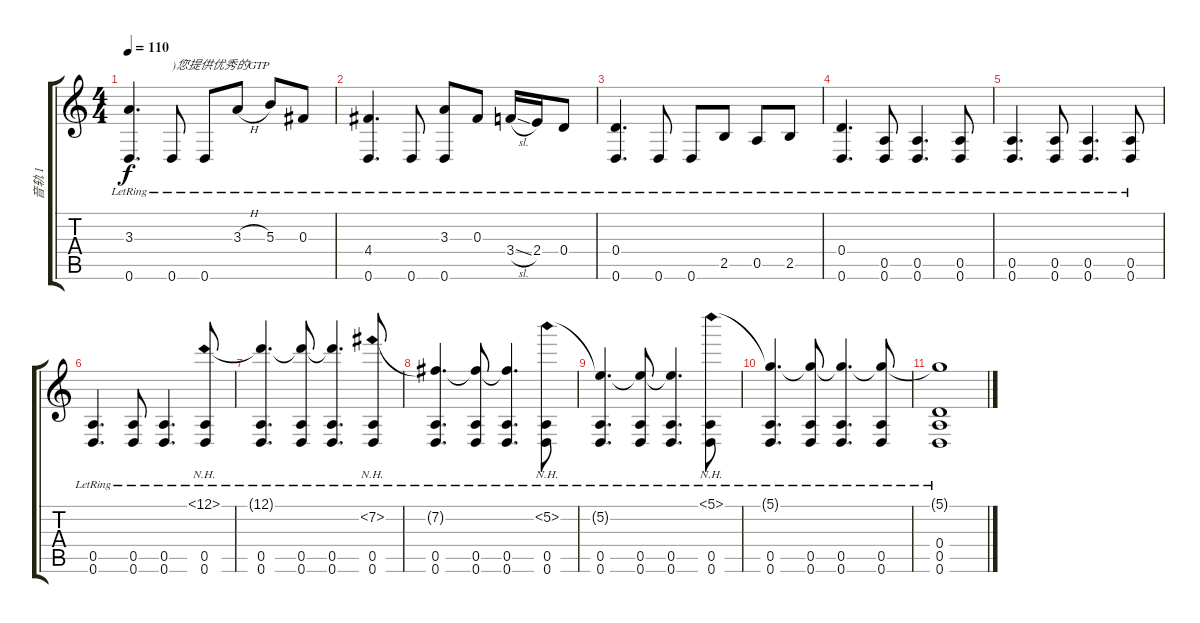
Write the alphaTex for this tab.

\track ("音轨 1" "音轨 1") {instrument acousticguitarnylon}
\staff {score tabs}
\tuning (D4 B3 Gb3 D3 A2 D2) {hide}
\ts (4 4)
\tempo 110
\clef g2
\ks c
(3.3{lr} 0.6{lr}).4{d dy f} 0.6{lr}.8{txt ")您提供优秀的GTP"} 0.6{lr}.8 3.3{h lr}.8 5.3{lr}.8 0.3{lr}.8 |
(4.4{lr} 0.6{lr}).4{d} 0.6{lr}.8 (3.3{lr} 0.6{lr}).8 0.3{lr}.8 3.4{sl lr}.16 2.4{lr}.16 0.4{lr}.8 |
(0.4{lr} 0.6{lr}).4{d} 0.6{lr}.8 0.6{lr}.8 2.5{lr}.8 0.5{lr}.8 2.5{lr}.8 |
(0.4{lr} 0.6{lr}).4{d} (0.5 0.6{lr}).8 (0.5 0.6{lr}).4{d} (0.5 0.6{lr}).8 |
(0.5 0.6{lr}).4{d} (0.5 0.6{lr}).8 (0.5 0.6{lr}).4{d} (0.5 0.6{lr}).8 |
(0.5 0.6{lr}).4{d} (0.5 0.6{lr}).8 (0.5 0.6{lr}).4{d} (12.1{nh} 0.5 0.6{lr}).8 |
(12.1{t} 0.5 0.6{lr}).4{d} (12.1{t} 0.5 0.6{lr}).8 (12.1{t} 0.5 0.6{lr}).4{d} (7.2{nh} 0.5 0.6{lr}).8 |
(7.2{t} 0.5 0.6{lr}).4{d} (7.2{t} 0.5 0.6{lr}).8 (7.2{t} 0.5 0.6{lr}).4{d} (5.2{nh} 0.5 0.6{lr}).8 |
(5.2{t} 0.5 0.6{lr}).4{d} (5.2{t} 0.5 0.6{lr}).8 (5.2{t} 0.5 0.6{lr}).4{d} (5.1{nh} 0.5 0.6{lr}).8 |
(5.1{t} 0.5 0.6{lr}).4{d} (5.1{t} 0.5 0.6{lr}).8 (5.1{t} 0.5 0.6{lr}).4{d} (5.1{t} 0.5 0.6{lr}).8 |
(5.1{t} 0.4 0.5 0.6{lr}).1
